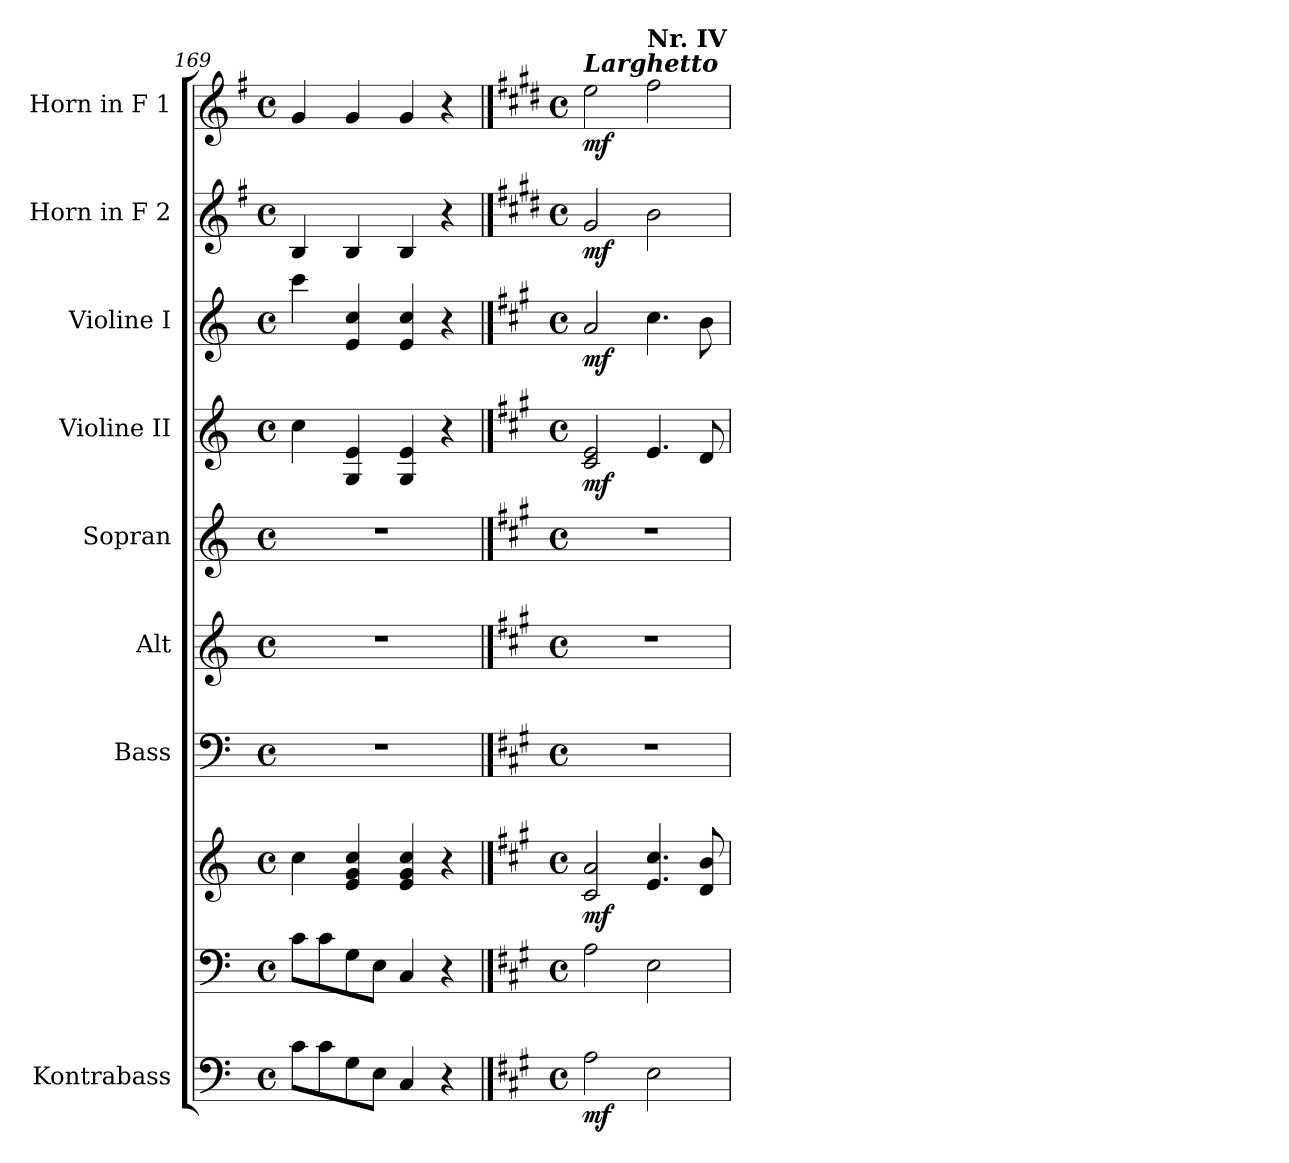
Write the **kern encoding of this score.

**kern	**dynam	**kern	**kern	**dynam	**kern	**kern	**kern	**kern	**dynam	**kern	**dynam	**kern	**dynam	**kern	**dynam
*part9	*part9	*part8	*part8	*part8	*part7	*part6	*part5	*part4	*part4	*part3	*part3	*part2	*part2	*part1	*part1
*staff10	*staff10	*staff9	*staff8	*staff8/9	*staff7	*staff6	*staff5	*staff4	*staff4	*staff3	*staff3	*staff2	*staff2	*staff1	*staff1
*I"Kontrabass	*	*	*	*	*I"Bass	*I"Alt	*I"Sopran	*I"Violine II	*	*I"Violine I	*	*I"Horn in F 2	*	*I"Horn in F 1	*
*I'Kb.	*	*	*	*	*I'B.	*I'A.	*I'S.	*I'Vl. II	*	*I'Vl. I	*	*	*	*	*
*clefF4	*	*clefF4	*clefG2	*	*clefF4	*clefG2	*clefG2	*clefG2	*	*clefG2	*	*clefG2	*	*clefG2	*
*ITrd7c12	*	*	*	*	*	*	*	*	*	*	*	*ITrd4c7	*	*ITrd4c7	*
*k[]	*	*k[]	*k[]	*	*k[]	*k[]	*k[]	*k[]	*	*k[]	*	*k[]	*	*k[]	*
*C:	*	*C:	*C:	*	*C:	*C:	*C:	*C:	*	*C:	*	*C:	*	*C:	*
*M4/4	*	*M4/4	*M4/4	*	*M4/4	*M4/4	*M4/4	*M4/4	*	*M4/4	*	*M4/4	*	*M4/4	*
*met(c)	*	*met(c)	*met(c)	*	*met(c)	*met(c)	*met(c)	*met(c)	*	*met(c)	*	*met(c)	*	*met(c)	*
=169	=169	=169	=169	=169	=169	=169	=169	=169	=169	=169	=169	=169	=169	=169	=169
8C\L	.	8c\L	4cc\	.	1r	1r	1r	4cc\	.	4ccc\	.	4E/	.	4c/	.
8C\	.	8c\	.	.	.	.	.	.	.	.	.	.	.	.	.
8GG\	.	8G\	4e/ 4g/ 4cc/	.	.	.	.	4G/ 4e/	.	4e/ 4cc/	.	4E/	.	4c/	.
8EE\J	.	8E\J	.	.	.	.	.	.	.	.	.	.	.	.	.
4CC/	.	4C/	4e/ 4g/ 4cc/	.	.	.	.	4G/ 4e/	.	4e/ 4cc/	.	4E/	.	4c/	.
4r	.	4r	4r	.	.	.	.	4r	.	4r	.	4r	.	4r	.
!!LO:PB:g=z
==170	==170	==170	==170	==170	==170	==170	==170	==170	==170	==170	==170	==170	==170	==170	==170
*k[f#c#g#]	*	*k[f#c#g#]	*k[f#c#g#]	*	*k[f#c#g#]	*k[f#c#g#]	*k[f#c#g#]	*k[f#c#g#]	*	*k[f#c#g#]	*	*k[f#c#g#]	*	*k[f#c#g#]	*
*A:	*	*A:	*A:	*	*A:	*A:	*A:	*A:	*	*A:	*	*A:	*	*A:	*
*M4/4	*	*M4/4	*M4/4	*	*M4/4	*M4/4	*M4/4	*M4/4	*	*M4/4	*	*M4/4	*	*M4/4	*
*met(c)	*	*met(c)	*met(c)	*	*met(c)	*met(c)	*met(c)	*met(c)	*	*met(c)	*	*met(c)	*	*met(c)	*
!	!	!	!	!	!	!	!	!	!	!	!	!	!	!LO:TX:a:Bi:t=Larghetto	!
!	!LO:DY:b	!	!	!LO:DY:b	!	!	!	!	!LO:DY:b	!	!LO:DY:b	!	!LO:DY:b	!	!LO:DY:b
2AA\	mf	2A\	2c#/ 2a/	mf	1r	1r	1r	2c#/ 2e/	mf	2a/	mf	2c#/	mf	2a\	mf
!	!	!	!	!	!	!	!	!	!	!	!	!	!	!LO:TX:a:B:t=Nr. IV	!
2EE\	.	2E\	4.e/ 4.cc#/	.	.	.	.	4.e/	.	4.cc#\	.	2e\	.	2b\	.
.	.	.	8d/ 8b/	.	.	.	.	8d/	.	8b\	.	.	.	.	.
=	=	=	=	=	=	=	=	=	=	=	=	=	=	=	=
*-	*-	*-	*-	*-	*-	*-	*-	*-	*-	*-	*-	*-	*-	*-	*-
